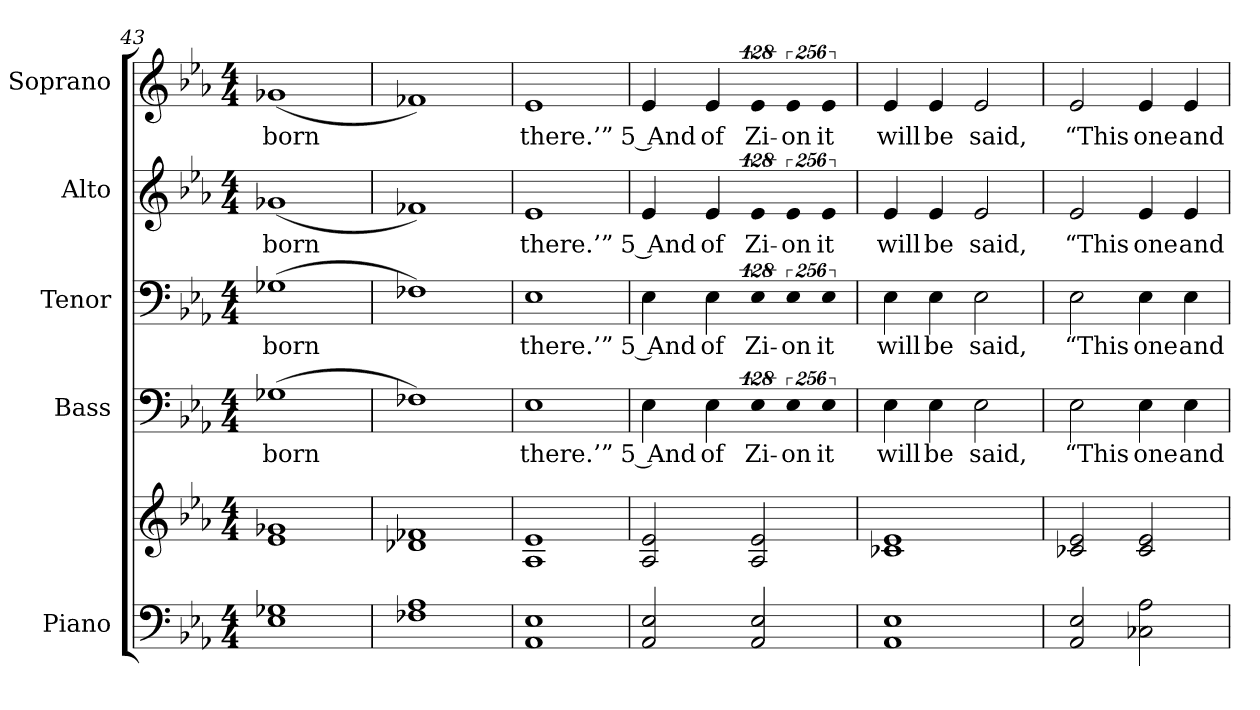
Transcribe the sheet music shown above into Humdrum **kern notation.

**kern	**kern	**kern	**text	**kern	**text	**kern	**text	**kern	**text
*part5	*part5	*part4	*part4	*part3	*part3	*part2	*part2	*part1	*part1
*staff6	*staff5	*staff4	*staff4	*staff3	*staff3	*staff2	*staff2	*staff1	*staff1
*I"Piano	*	*I"Bass	*	*I"Tenor	*	*I"Alto	*	*I"Soprano	*
*I'Pno.	*	*I'B.	*	*I'T.	*	*I'A.	*	*I'S.	*
*clefF4	*clefG2	*clefF4	*	*clefF4	*	*clefG2	*	*clefG2	*
*k[b-e-a-]	*k[b-e-a-]	*k[b-e-a-]	*	*k[b-e-a-]	*	*k[b-e-a-]	*	*k[b-e-a-]	*
*E-:	*E-:	*E-:	*	*E-:	*	*E-:	*	*E-:	*
*M4/4	*M4/4	*M4/4	*	*M4/4	*	*M4/4	*	*M4/4	*
=43	=43	=43	=43	=43	=43	=43	=43	=43	=43
!	!	!	!LO:LY:b:color=#000000	!	!	!	!	!	!
!	!	!	!	!	!LO:LY:b:color=#000000	!	!	!	!
!	!	!	!	!	!	!	!LO:LY:b:color=#000000	!	!
!	!	!	!	!	!	!	!	!	!LO:LY:b:color=#000000
1E-i 1G-Xi	1e-i 1g-Xi	(1G-Xi	born	(1G-Xi	born	(1g-Xi	born	(1g-Xi	born
=44	=44	=44	=44	=44	=44	=44	=44	=44	=44
1F-Xi 1A-i	1d-Xi 1f-Xi	1F-Xi)	.	1F-Xi)	.	1f-Xi)	.	1f-Xi)	.
!!LO:PB:g=z
=45	=45	=45	=45	=45	=45	=45	=45	=45	=45
!	!	!	!LO:LY:b:color=#000000	!	!	!	!	!	!
!	!	!	!	!	!LO:LY:b:color=#000000	!	!	!	!
!	!	!	!	!	!	!	!LO:LY:b:color=#000000	!	!
!	!	!	!	!	!	!	!	!	!LO:LY:b:color=#000000
1AA-i 1E-i	1A-i 1e-i	1E-i	there.’”	1E-i	there.’”	1e-i	there.’”	1e-i	there.’”
=46	=46	=46	=46	=46	=46	=46	=46	=46	=46
!	!	!	!LO:LY:b:color=#000000	!	!	!	!	!	!
!	!	!	!	!	!LO:LY:b:color=#000000	!	!	!	!
!	!	!	!	!	!	!	!LO:LY:b:color=#000000	!	!
!	!	!	!	!	!	!	!	!	!LO:LY:b:color=#000000
2AA-i/ 2E-i	2A-i/ 2e-i	4E-i\	5 And	4E-i\	5 And	4e-i/	5 And	4e-i/	5 And
!	!	!	!LO:LY:b:color=#000000	!	!	!	!	!	!
!	!	!	!	!	!LO:LY:b:color=#000000	!	!	!	!
!	!	!	!	!	!	!	!LO:LY:b:color=#000000	!	!
!	!	!	!	!	!	!	!	!	!LO:LY:b:color=#000000
.	.	4E-i\	of	4E-i\	of	4e-i/	of	4e-i/	of
!	!	!LO:N:vis=4	!	!	!	!	!	!	!
!	!	!	!LO:LY:b:color=#000000	!LO:N:vis=4	!	!	!	!	!
!	!	!	!	!	!LO:LY:b:color=#000000	!LO:N:vis=4	!	!	!
!	!	!	!	!	!	!	!LO:LY:b:color=#000000	!LO:N:vis=4	!
!	!	!	!	!	!	!	!	!	!LO:LY:b:color=#000000
2AA-i/ 2E-i	2A-i/ 2e-i	512%85E-i\	Zi-	512%85E-i\	Zi-	512%85e-i/	Zi-	512%85e-i/	Zi-
!	!	!LO:N:vis=4	!	!	!	!	!	!	!
!	!	!	!LO:LY:b:color=#000000	!LO:N:vis=4	!	!	!	!	!
!	!	!	!	!	!LO:LY:b:color=#000000	!LO:N:vis=4	!	!	!
!	!	!	!	!	!	!	!LO:LY:b:color=#000000	!LO:N:vis=4	!
!	!	!	!	!	!	!	!	!	!LO:LY:b:color=#000000
.	.	1024%171E-i\	-on	1024%171E-i\	-on	1024%171e-i/	-on	1024%171e-i/	-on
!	!	!LO:N:vis=4	!	!	!	!	!	!	!
!	!	!	!LO:LY:b:color=#000000	!LO:N:vis=4	!	!	!	!	!
!	!	!	!	!	!LO:LY:b:color=#000000	!LO:N:vis=4	!	!	!
!	!	!	!	!	!	!	!LO:LY:b:color=#000000	!LO:N:vis=4	!
!	!	!	!	!	!	!	!	!	!LO:LY:b:color=#000000
.	.	1024%171E-i\	it	1024%171E-i\	it	1024%171e-i/	it	1024%171e-i/	it
=47	=47	=47	=47	=47	=47	=47	=47	=47	=47
!	!	!	!LO:LY:b:color=#000000	!	!	!	!	!	!
!	!	!	!	!	!LO:LY:b:color=#000000	!	!	!	!
!	!	!	!	!	!	!	!LO:LY:b:color=#000000	!	!
!	!	!	!	!	!	!	!	!	!LO:LY:b:color=#000000
1AA-i 1E-i	1c-Xi 1e-i	4E-i\	will	4E-i\	will	4e-i/	will	4e-i/	will
!	!	!	!LO:LY:b:color=#000000	!	!	!	!	!	!
!	!	!	!	!	!LO:LY:b:color=#000000	!	!	!	!
!	!	!	!	!	!	!	!LO:LY:b:color=#000000	!	!
!	!	!	!	!	!	!	!	!	!LO:LY:b:color=#000000
.	.	4E-i\	be	4E-i\	be	4e-i/	be	4e-i/	be
!	!	!	!LO:LY:b:color=#000000	!	!	!	!	!	!
!	!	!	!	!	!LO:LY:b:color=#000000	!	!	!	!
!	!	!	!	!	!	!	!LO:LY:b:color=#000000	!	!
!	!	!	!	!	!	!	!	!	!LO:LY:b:color=#000000
.	.	2E-i\	said,	2E-i\	said,	2e-i/	said,	2e-i/	said,
=48	=48	=48	=48	=48	=48	=48	=48	=48	=48
!	!	!	!LO:LY:b:color=#000000	!	!	!	!	!	!
!	!	!	!	!	!LO:LY:b:color=#000000	!	!	!	!
!	!	!	!	!	!	!	!LO:LY:b:color=#000000	!	!
!	!	!	!	!	!	!	!	!	!LO:LY:b:color=#000000
2AA-i/ 2E-i	2c-Xi/ 2e-i	2E-i\	“This	2E-i\	“This	2e-i/	“This	2e-i/	“This
!	!	!	!LO:LY:b:color=#000000	!	!	!	!	!	!
!	!	!	!	!	!LO:LY:b:color=#000000	!	!	!	!
!	!	!	!	!	!	!	!LO:LY:b:color=#000000	!	!
!	!	!	!	!	!	!	!	!	!LO:LY:b:color=#000000
2C-Xi\ 2A-i	2c-i/ 2e-i	4E-i\	one	4E-i\	one	4e-i/	one	4e-i/	one
!	!	!	!LO:LY:b:color=#000000	!	!	!	!	!	!
!	!	!	!	!	!LO:LY:b:color=#000000	!	!	!	!
!	!	!	!	!	!	!	!LO:LY:b:color=#000000	!	!
!	!	!	!	!	!	!	!	!	!LO:LY:b:color=#000000
.	.	4E-i\	and	4E-i\	and	4e-i/	and	4e-i/	and
=	=	=	=	=	=	=	=	=	=
*-	*-	*-	*-	*-	*-	*-	*-	*-	*-
